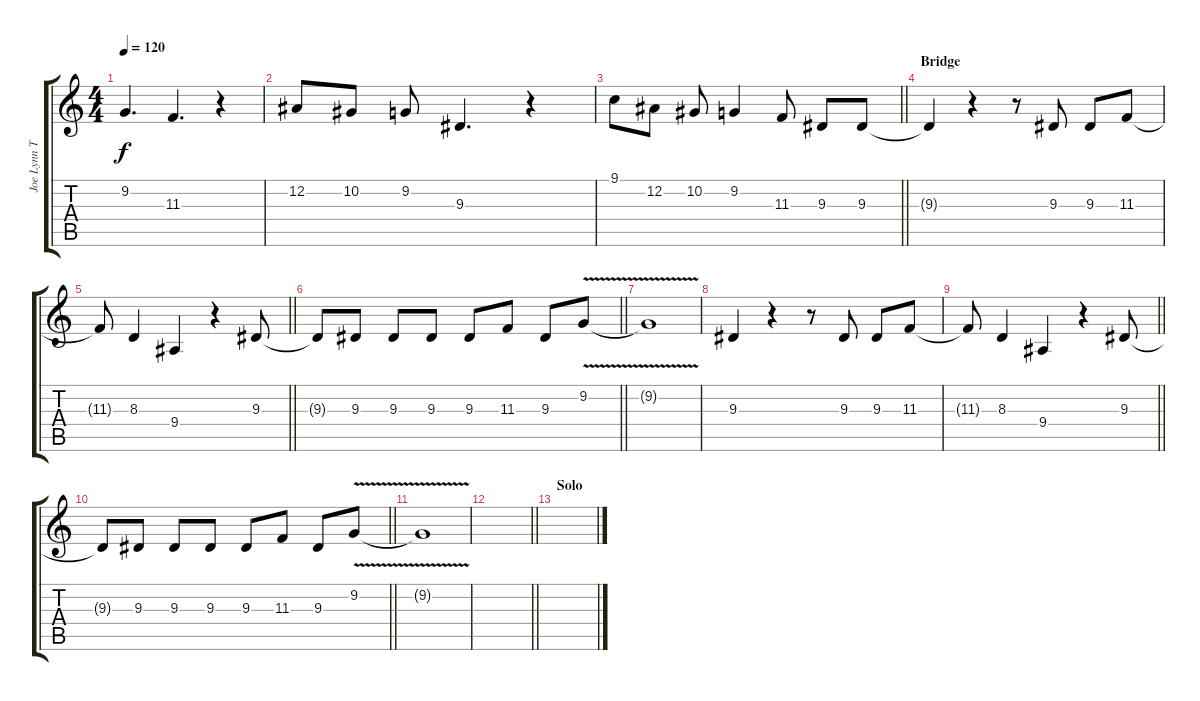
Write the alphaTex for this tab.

\track ("Joe Lynn Turner" "Joe Lynn T") {instrument lead2sawtooth}
\staff {score tabs}
\tuning (Eb4 Bb3 Gb3 Db3 Ab2 Eb2) {hide}
\ts (4 4)
\tempo 120
\clef g2
\ks c
9.2.4{d dy f} 11.3.4{d} r.4 |
12.2.8 10.2.8 9.2.8 9.3.4{d} r.4 |
\barLineRight lightlight
9.1.8 12.2.8 10.2.8 9.2.4 11.3.8 9.3.8 9.3.8 |
\section ("" "Bridge")
9.3{t}.4 r.4 r.8 9.3.8 9.3.8 11.3.8 |
\barLineRight lightlight
11.3{t}.8 8.3.4 9.4.4 r.4 9.3.8 |
\barLineRight lightlight
9.3{t}.8 9.3.8 9.3.8 9.3.8 9.3.8 11.3.8 9.3.8 9.2{v}.8 |
9.2{t}.1 |
9.3.4 r.4 r.8 9.3.8 9.3.8 11.3.8 |
\barLineRight lightlight
11.3{t}.8 8.3.4 9.4.4 r.4 9.3.8 |
\barLineRight lightlight
9.3{t}.8 9.3.8 9.3.8 9.3.8 9.3.8 11.3.8 9.3.8 9.2{v}.8 |
9.2{t}.1 |
\barLineRight lightlight
|
\section ("" "Solo")
